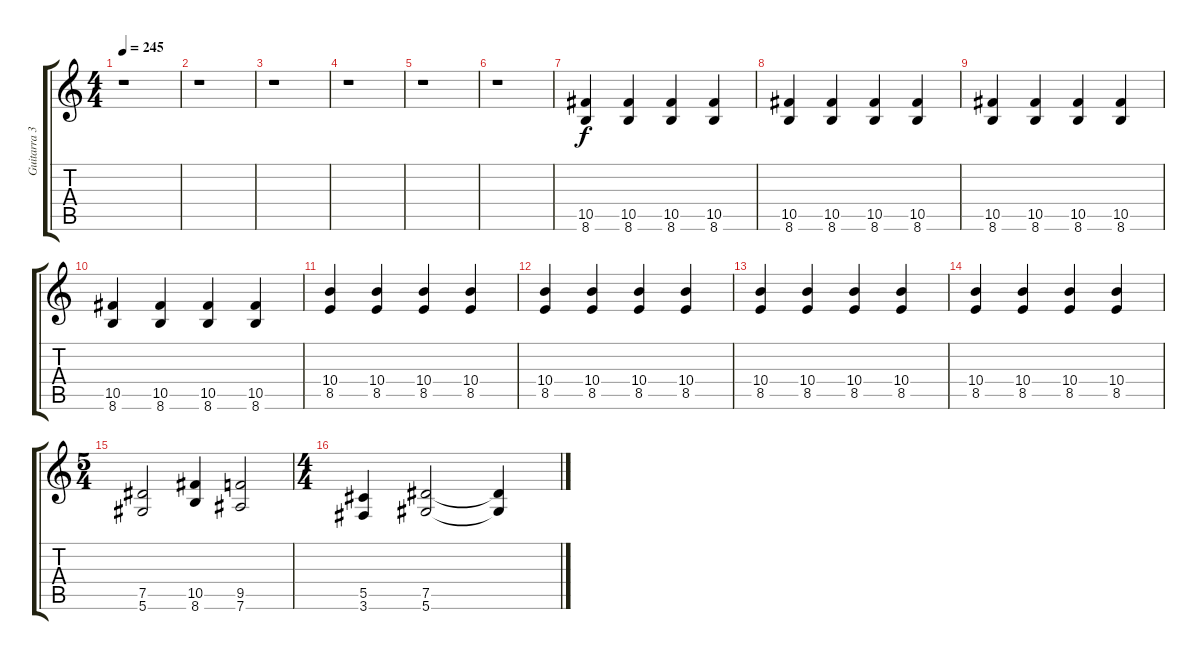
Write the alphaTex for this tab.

\track ("Guitarra 3" "Guitarra 3") {instrument acousticguitarnylon}
\staff {score tabs}
\tuning (Eb4 Bb3 Gb3 Db3 Ab2 Eb2) {hide}
\ts (4 4)
\tempo 245
\clef g2
\ks c
r.1{dy f} |
r.1 |
r.1 |
r.1 |
r.1 |
r.1 |
(10.5 8.6).4 (10.5 8.6).4 (10.5 8.6).4 (10.5 8.6).4 |
(10.5 8.6).4 (10.5 8.6).4 (10.5 8.6).4 (10.5 8.6).4 |
(10.5 8.6).4 (10.5 8.6).4 (10.5 8.6).4 (10.5 8.6).4 |
(10.5 8.6).4 (10.5 8.6).4 (10.5 8.6).4 (10.5 8.6).4 |
(10.4 8.5).4 (10.4 8.5).4 (10.4 8.5).4 (10.4 8.5).4 |
(10.4 8.5).4 (10.4 8.5).4 (10.4 8.5).4 (10.4 8.5).4 |
(10.4 8.5).4 (10.4 8.5).4 (10.4 8.5).4 (10.4 8.5).4 |
(10.4 8.5).4 (10.4 8.5).4 (10.4 8.5).4 (10.4 8.5).4 |
\ts (5 4)
(7.5 5.6).2 (10.5 8.6).4 (9.5 7.6).2 |
\ts (4 4)
(5.5 3.6).4 (7.5 5.6).2 (7.5{t} 5.6{t}).4
